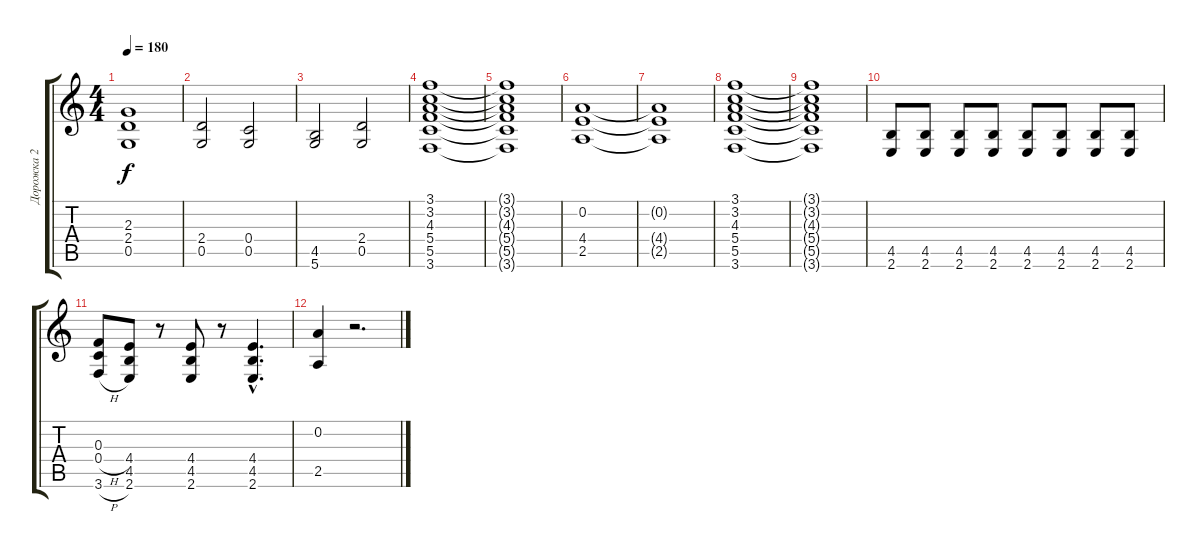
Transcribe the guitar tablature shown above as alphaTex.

\track ("Дорожка 2" "Дорожка 2") {instrument distortionguitar}
\staff {score tabs}
\tuning (D4 A3 F3 C3 G2 D2) {hide}
\ts (4 4)
\tempo 180
\clef g2
\ks c
(2.3 2.4 0.5).1{dy f} |
(2.4 0.5).2 (0.4 0.5).2 |
(4.5 5.6).2 (2.4 0.5).2 |
(3.1 3.2 4.3 5.4 5.5 3.6).1 |
(3.1{t} 3.2{t} 4.3{t} 5.4{t} 5.5{t} 3.6{t}).1 |
(0.2 4.4 2.5).1 |
(0.2{t} 4.4{t} 2.5{t}).1 |
(3.1 3.2 4.3 5.4 5.5 3.6).1 |
(3.1{t} 3.2{t} 4.3{t} 5.4{t} 5.5{t} 3.6{t}).1 |
(4.5 2.6).8 (4.5 2.6).8 (4.5 2.6).8 (4.5 2.6).8 (4.5 2.6).8 (4.5 2.6).8 (4.5 2.6).8 (4.5 2.6).8 |
(0.3 0.4{h} 3.6{h}).8 (4.4 4.5 2.6).8 r.8 (4.4 4.5 2.6).8 r.8 (4.4{hac} 4.5{hac} 2.6{hac}).4{d} |
(0.2 2.5).4 r.2{d}
